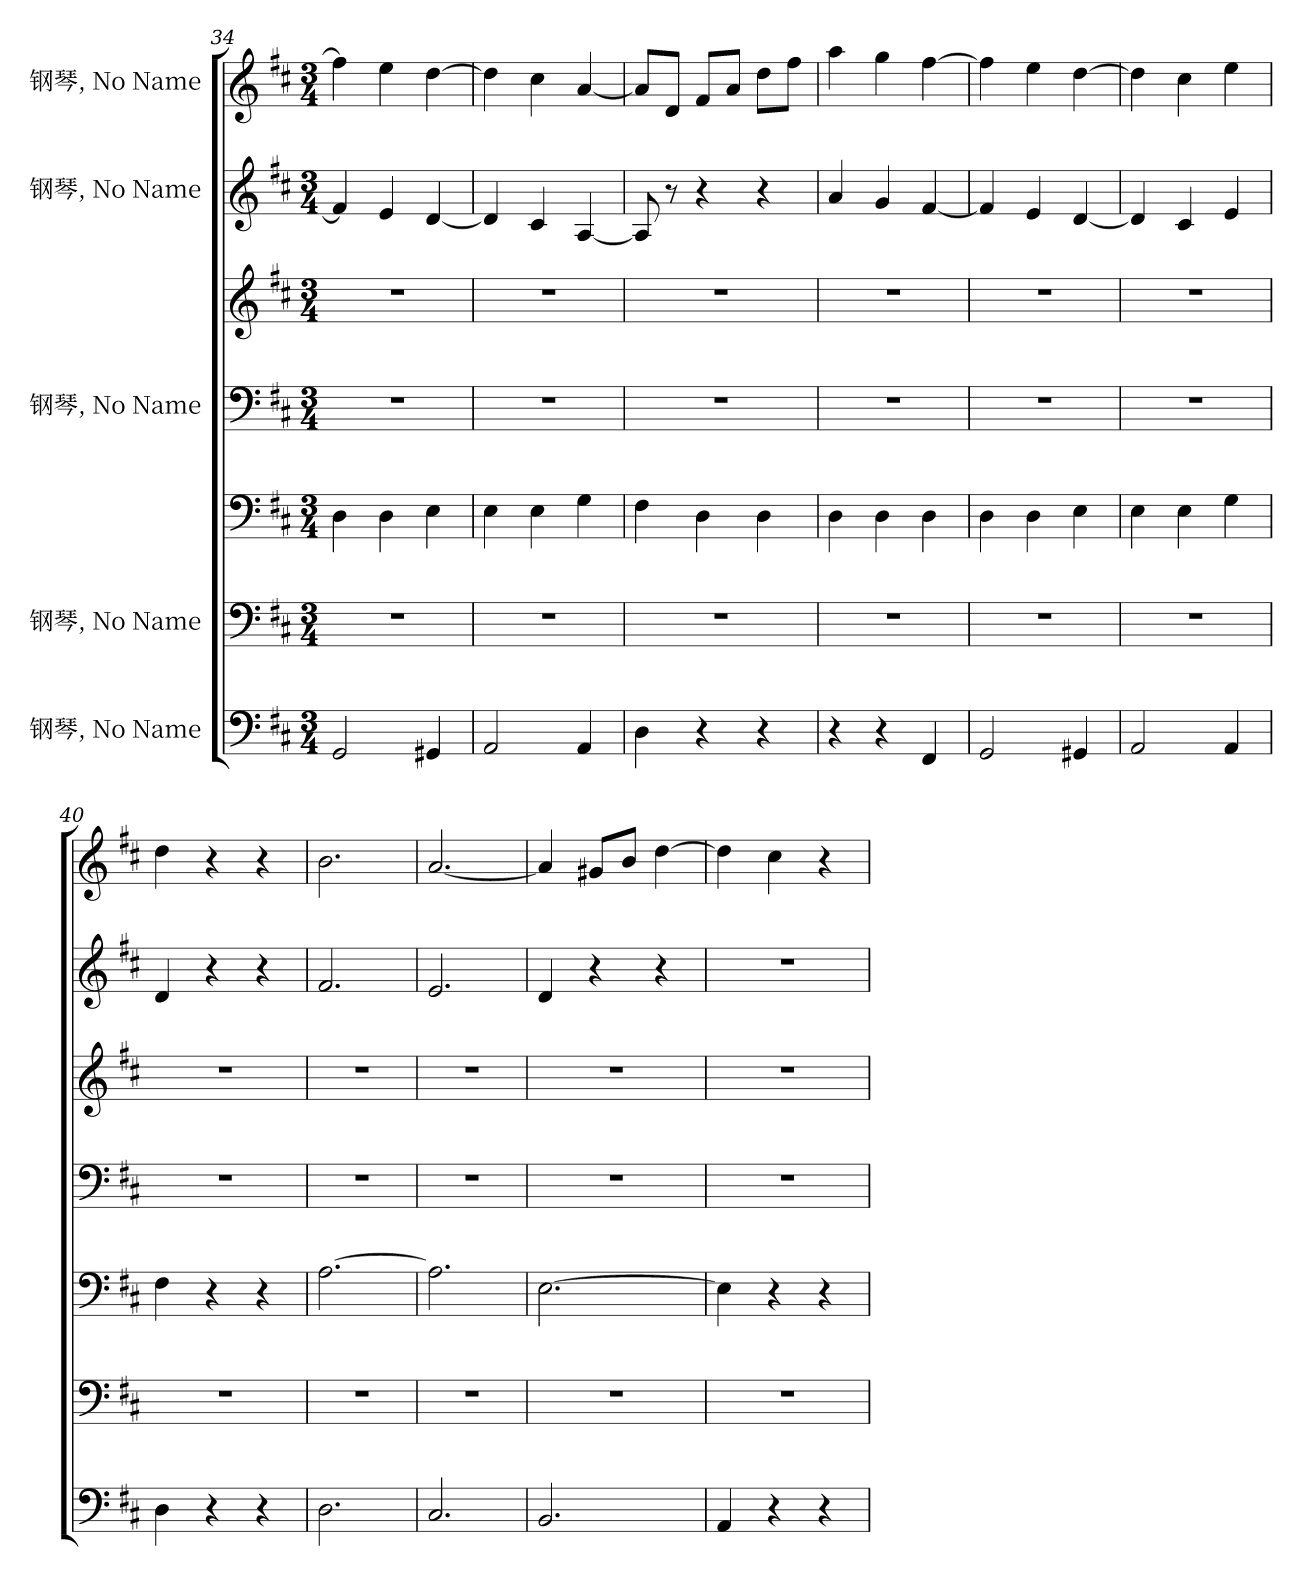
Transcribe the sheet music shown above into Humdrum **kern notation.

**kern	**kern	**kern	**kern	**kern	**kern	**kern
*part5	*part4	*part4	*part3	*part3	*part2	*part1
*staff7	*staff6	*staff5	*staff4	*staff3	*staff2	*staff1
*I"钢琴, No Name	*I"钢琴, No Name	*	*I"钢琴, No Name	*	*I"钢琴, No Name	*I"钢琴, No Name
*clefF4	*clefF4	*clefF4	*clefF4	*clefG2	*clefG2	*clefG2
*k[f#c#]	*k[f#c#]	*k[f#c#]	*k[f#c#]	*k[f#c#]	*k[f#c#]	*k[f#c#]
*M3/4	*M3/4	*M3/4	*M3/4	*M3/4	*M3/4	*M3/4
=34	=34	=34	=34	=34	=34	=34
2GG/	2.r	4D\	2.r	2.r	4f#/]	4ff#\]
.	.	4D\	.	.	4e/	4ee\
4GG#X/	.	4E\	.	.	[4d/	[4dd\
=35	=35	=35	=35	=35	=35	=35
2AA/	2.r	4E\	2.r	2.r	4d/]	4dd\]
.	.	4E\	.	.	4c#/	4cc#\
4AA/	.	4G\	.	.	[4A/	[4a/
=36	=36	=36	=36	=36	=36	=36
4D\	2.r	4F#\	2.r	2.r	8A/]	8a/L]
.	.	.	.	.	8r	8d/J
4r	.	4D\	.	.	4r	8f#/L
.	.	.	.	.	.	8a/J
4r	.	4D\	.	.	4r	8dd\L
.	.	.	.	.	.	8ff#\J
=37	=37	=37	=37	=37	=37	=37
*	*	*	*	*	*	*MM199
4r	2.r	4D\	2.r	2.r	4a/	4aa\
4r	.	4D\	.	.	4g/	4gg\
4FF#/	.	4D\	.	.	[4f#/	[4ff#\
=38	=38	=38	=38	=38	=38	=38
2GG/	2.r	4D\	2.r	2.r	4f#/]	4ff#\]
.	.	4D\	.	.	4e/	4ee\
4GG#X/	.	4E\	.	.	[4d/	[4dd\
=39	=39	=39	=39	=39	=39	=39
2AA/	2.r	4E\	2.r	2.r	4d/]	4dd\]
.	.	4E\	.	.	4c#/	4cc#\
4AA/	.	4G\	.	.	4e/	4ee\
=40	=40	=40	=40	=40	=40	=40
4D\	2.r	4F#\	2.r	2.r	4d/	4dd\
4r	.	4r	.	.	4r	4r
4r	.	4r	.	.	4r	4r
=41	=41	=41	=41	=41	=41	=41
*	*	*	*	*	*	*MM199
2.D\	2.r	[2.A\	2.r	2.r	2.f#/	2.b\
!!LO:PB:g=z
=42	=42	=42	=42	=42	=42	=42
2.C#/	2.r	2.A\]	2.r	2.r	2.e/	[2.a/
=43	=43	=43	=43	=43	=43	=43
2.BB/	2.r	[2.E\	2.r	2.r	4d/	4a/]
.	.	.	.	.	4r	8g#X/L
.	.	.	.	.	.	8b/J
.	.	.	.	.	4r	[4dd\
=44	=44	=44	=44	=44	=44	=44
4AA/	2.r	4E\]	2.r	2.r	2.r	4dd\]
4r	.	4r	.	.	.	4cc#\
*	*	*	*	*	*	*MM197
4r	.	4r	.	.	.	4r
=	=	=	=	=	=	=
*-	*-	*-	*-	*-	*-	*-
